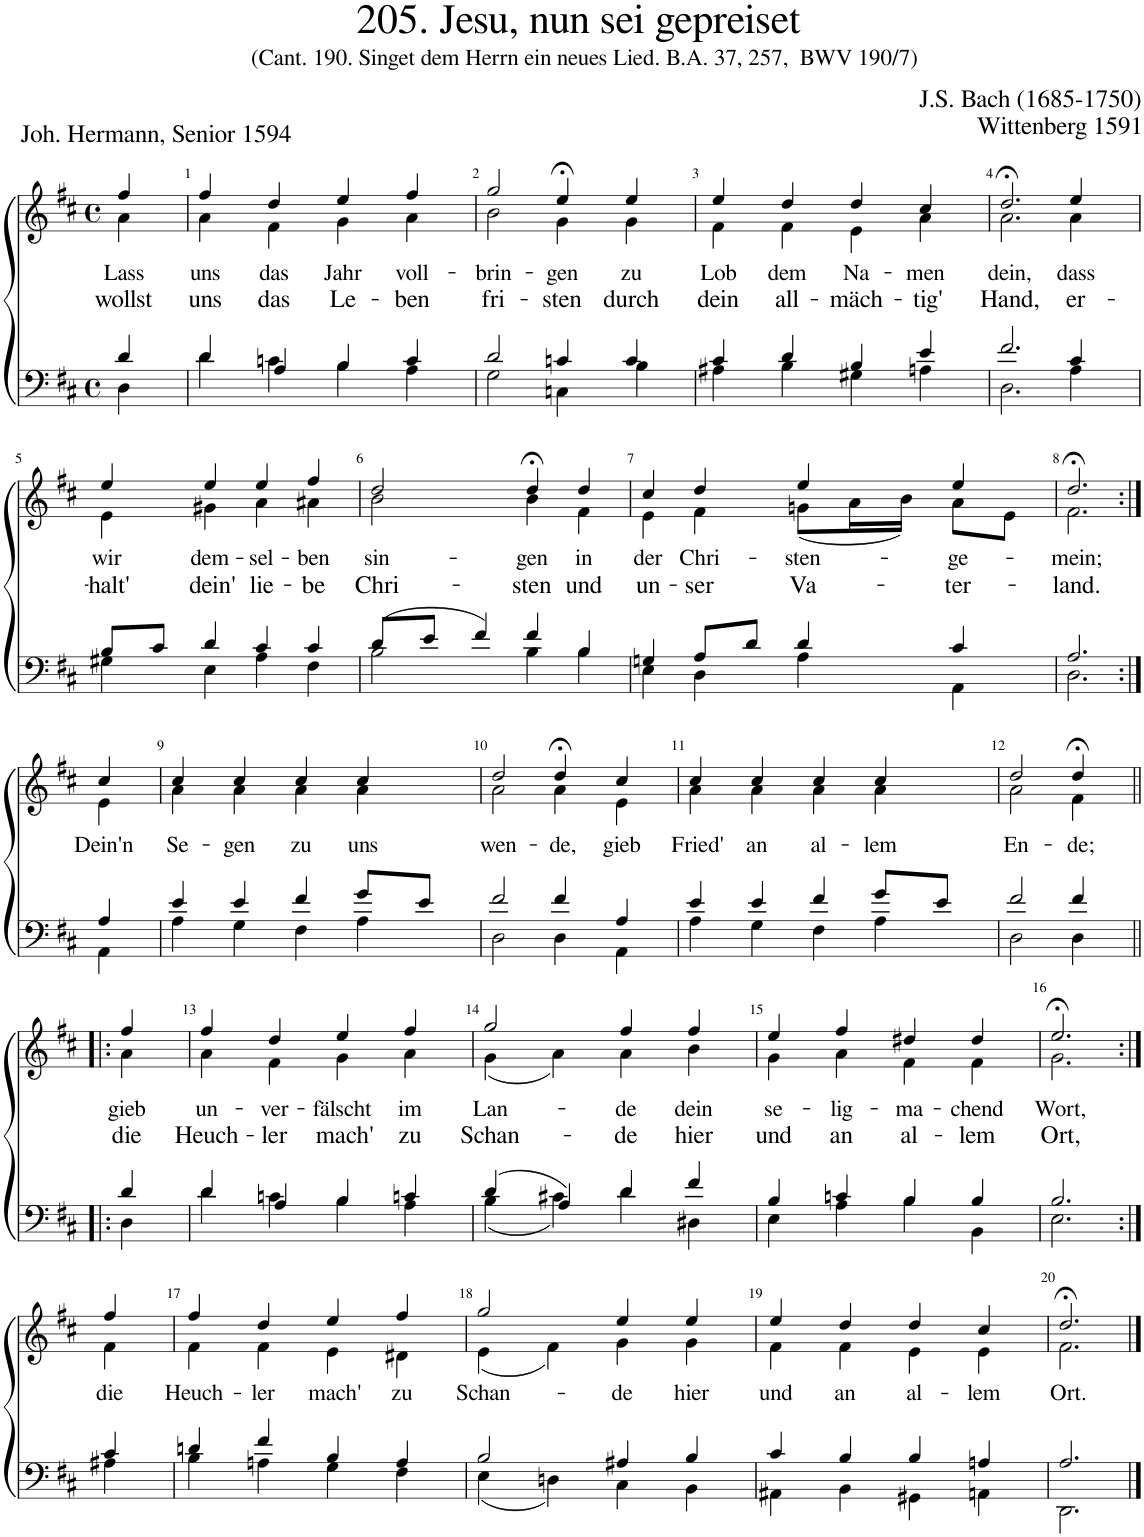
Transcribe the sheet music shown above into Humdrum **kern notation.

**kern	**kern	**kern	**kern	**kern	**text	**text	**kern	**kern	**kern	**kern	**kern	**kern	**kern	**kern	**kern	**kern
*part15	*part14	*part13	*part12	*part11	*part11	*part11	*part10	*part9	*part8	*part7	*part6	*part5	*part4	*part3	*part2	*part1
*staff15	*staff14	*staff13	*staff12	*staff11	*staff11	*staff11	*staff10	*staff9	*staff8	*staff7	*staff6	*staff5	*staff4	*staff3	*staff2	*staff1
*I"Contrabass	*I"Violoncello	*I"Contrabassoon	*I"Tenor/Bass	*I"Soprano/Alto	*	*	*I"Viola	*I"Violino II	*I"Violino I	*I"Oboe III	*I"Oboe II	*I"Oboe I	*I"Timpani	*I"Tromba III	*I"Tromba II	*I"Tromba I
*I'Cb.	*I'Vc.	*I'Cbsn.	*	*	*	*	*I'Vla.	*I'Vln. II	*I'Vln. I	*I'Ob. III	*I'Ob. II	*I'Ob. I	*I'Timp.	*I'Tr. III	*I'Tr. II	*I'Tr. I
*stria5	*stria5	*stria5	*	*	*	*	*stria5	*stria5	*stria5	*stria5	*stria5	*stria5	*stria5	*stria5	*stria5	*stria5
*clefFv4	*clefF4	*clefF4	*clefF4	*clefG2	*	*	*clefC3	*clefG2	*clefG2	*clefG2	*clefG2	*clefG2	*clefF4	*clefG2	*clefG2	*clefG2
*ITrd7c12	*	*	*	*	*	*	*	*	*	*	*	*	*	*	*	*
*k[f#c#]	*k[f#c#]	*k[f#c#]	*k[f#c#]	*k[f#c#]	*	*	*k[f#c#]	*k[f#c#]	*k[f#c#]	*k[f#c#]	*k[f#c#]	*k[f#c#]	*k[f#c#]	*k[f#c#]	*k[f#c#]	*k[f#c#]
*M4/4	*M4/4	*M4/4	*M4/4	*M4/4	*	*	*M4/4	*M4/4	*M4/4	*M4/4	*M4/4	*M4/4	*M4/4	*M4/4	*M4/4	*M4/4
*met(c)	*met(c)	*met(c)	*met(c)	*met(c)	*	*	*met(c)	*met(c)	*met(c)	*met(c)	*met(c)	*met(c)	*met(c)	*met(c)	*met(c)	*met(c)
=	=	=	=	=	=	=	=	=	=	=	=	=	=	=	=	=
*	*	*	*^	*	*	*	*	*	*	*	*	*	*	*	*	*
!	!	!	!	!	!	!LO:LY:b	!LO:LY:b	!	!	!	!	!	!	!	!	!	!
*	*	*	*	*	*^	*	*	*	*	*	*	*	*	*	*	*	*
4DD	4D	4D	4d/	4D\	4ff#/	4a\	Lass	wollst	4d	4a	4ff#	4d	4a	4ff#	4r	4r	4r	4r
=1	=1	=1	=1	=1	=1	=1	=1	=1	=1	=1	=1	=1	=1	=1	=1	=1	=1	=1
!	!	!	!	!	!	!	!LO:LY:b	!LO:LY:b	!	!	!	!	!	!	!	!	!	!
4D	4d	4d	4d/	4d\	4ff#/	4a\	uns	uns	4d	4a	4ff#	4d	4a	4ff#	1r	1r	1r	1r
!	!	!	!	!	!	!	!LO:LY:b	!LO:LY:b	!	!	!	!	!	!	!	!	!	!
4Cn	4cn	4cn	4A/	4cn\	4dd/	4f#\	das	das	4A	4f#	4dd	4f#	4a	4dd	.	.	.	.
!	!	!	!	!	!	!	!LO:LY:b	!LO:LY:b	!	!	!	!	!	!	!	!	!	!
4BB	4B	4B	4B/	4B\	4ee/	4g\	Jahr	Le-	4B	4g	4ee	4g	4b	4ee	.	.	.	.
!	!	!	!	!	!	!	!LO:LY:b	!LO:LY:b	!	!	!	!	!	!	!	!	!	!
4AA	4A	4A	4c/	4A\	4ff#/	4a\	voll-	-ben	4cn	4a	4ff#	4a	4ccn	4ff#	.	.	.	.
=2	=2	=2	=2	=2	=2	=2	=2	=2	=2	=2	=2	=2	=2	=2	=2	=2	=2	=2
!	!	!	!	!	!	!	!LO:LY:b	!LO:LY:b	!	!	!	!	!	!	!	!	!	!
2GG	2G	2G	2d/	2G\	2gg/	2b\	-brin-	fri-	2d	2b	2gg	2b	2dd	2gg	1r	1r	1r	1r
!	!	!	!	!	!	!	!LO:LY:b	!LO:LY:b	!	!	!	!	!	!	!	!	!	!
4CCn	4Cn	4Cn	4cn/	4Cn\	4ee;<,/	4g\	-gen	-sten	4cn	4g	4ee;<,	4g	4ccn	4ee;<	.	.	.	.
!	!	!	!	!	!	!	!LO:LY:b	!LO:LY:b	!	!	!	!	!	!	!	!	!	!
4BBB	4BB	4BB	4c/	4B\	4ee/	4g\	zu	durch	4c	4g	4ee	4g	4cc	4ee	.	.	.	.
=3	=3	=3	=3	=3	=3	=3	=3	=3	=3	=3	=3	=3	=3	=3	=3	=3	=3	=3
!	!	!	!	!	!	!	!LO:LY:b	!LO:LY:b	!	!	!	!	!	!	!	!	!	!
4AAA#X	4AA#X	4AA#X	4c#/	4A#X\	4ee/	4f#\	Lob	dein	4c#	4f#	4ee	4f#	4cc#X	4ee	2r	2r	2r	2r
!	!	!	!	!	!	!	!LO:LY:b	!LO:LY:b	!	!	!	!	!	!	!	!	!	!
4BBB	4BB	4BB	4d/	4B\	4dd/	4f#\	dem	all-	4d	4f#	4dd	4f#	4b	4dd	.	.	.	.
!	!	!	!	!	!	!	!LO:LY:b	!LO:LY:b	!	!	!	!	!	!	!	!	!	!
4GGG#X	4GG#X	4GG#X	4B/	4G#X\	4dd/	4e\	Na-	-mäch-	4B	4e	4dd	4e	8b/L	4dd/	8r	8r	8r	8r
.	.	.	.	.	.	.	.	.	.	.	.	.	8e/J	.	16D\LL	16d/LL	16ee\LL	16bb\LL
.	.	.	.	.	.	.	.	.	.	.	.	.	.	.	16D\JJ	16f#/JJ	16ee\JJ	16bb\JJ
!	!	!	!	!	!	!	!LO:LY:b	!LO:LY:b	!	!	!	!	!	!	!	!	!	!
4AAAn	4AAn	4AAn	4e/	4An\	4cc#/	4a\	-men	-tig'	4e	4a	4cc#	4e	4a	4cc#	8AA/L	8a/L	16ee\LL	16aa\LL
.	.	.	.	.	.	.	.	.	.	.	.	.	.	.	.	.	16gg\J	16bb\J
.	.	.	.	.	.	.	.	.	.	.	.	.	.	.	8AA/J	8a/J	16ff#\L	16aa\L
.	.	.	.	.	.	.	.	.	.	.	.	.	.	.	.	.	16ee\JJ	16gg\JJ
=4	=4	=4	=4	=4	=4	=4	=4	=4	=4	=4	=4	=4	=4	=4	=4	=4	=4	=4
!	!	!	!	!	!	!	!LO:LY:b	!LO:LY:b	!	!	!	!	!	!	!	!	!	!
2.DDD	2.DD	2.DD	2.f#/	2.D\	2.dd;<,/	2.a\	dein,	Hand,	2.f#	2.a	2.dd;<,	2.f#	2.a	2.dd	8D\L	8a\L	8dd\L	16ff#\LL
.	.	.	.	.	.	.	.	.	.	.	.	.	.	.	.	.	.	16ee\J
.	.	.	.	.	.	.	.	.	.	.	.	.	.	.	16D\L	16dd\L	16aa\L	16ff#\L
.	.	.	.	.	.	.	.	.	.	.	.	.	.	.	16D\JJ	16dd\JJ	16gg\JJ	16gg\JJ
.	.	.	.	.	.	.	.	.	.	.	.	.	.	.	16D\LL	16dd\LL	16aa\LL	16ff#\LL
.	.	.	.	.	.	.	.	.	.	.	.	.	.	.	16D\J	16a\J	16bb\J	16gg\J
.	.	.	.	.	.	.	.	.	.	.	.	.	.	.	16D\L	16dd\L	16aa\L	16ff#\L
.	.	.	.	.	.	.	.	.	.	.	.	.	.	.	16D\JJ	16a\JJ	16gg\JJ	16ee\JJ
.	.	.	.	.	.	.	.	.	.	.	.	.	.	.	4D	4a	4ff#	4dd
!	!	!	!	!	!	!	!LO:LY:b	!LO:LY:b	!	!	!	!	!	!	!	!	!	!
4AA	4A	4A	4c#/	4A\	4ee/	4a\	dass	er-	4c#	4a	4ee	4a	4cc#	4ee	4r	4r	4r	4r
!!LO:LB:g=z
=5	=5	=5	=5	=5	=5	=5	=5	=5	=5	=5	=5	=5	=5	=5	=5	=5	=5	=5
!	!	!	!	!	!	!	!LO:LY:b	!LO:LY:b	!	!	!	!	!	!	!	!	!	!
*	*	*	*	*	*	*	*	*	*	*	*	*	*	*	*	*	*	*^
4GG#X	4G#X	4G#X	8B/L	4G#X\	4ee/	4e\	wir	halt'	8B/L	4e	4ee	4e	4b	4ee	1r	1r	1r	1r	1r
.	.	.	8c#/J	.	.	.	.	.	8c#/J	.	.	.	.	.	.	.	.	.	.
!	!	!	!	!	!	!	!LO:LY:b	!LO:LY:b	!	!	!	!	!	!	!	!	!	!	!
4EE	4E	4E	4d/	4E\	4ee/	4g#X\	dem-	dein'	4d	4g#X	4ee	4g#X	4b	4ee	.	.	.	.	.
!	!	!	!	!	!	!	!LO:LY:b	!LO:LY:b	!	!	!	!	!	!	!	!	!	!	!
4AA	4A	4A	4c#/	4A\	4ee/	4a\	-sel-	lie-	4c#	4a	4ee	4a	4cc#	4ee	.	.	.	.	.
!	!	!	!	!	!	!	!LO:LY:b	!LO:LY:b	!	!	!	!	!	!	!	!	!	!	!
4FF#	4F#	4F#	4c#/	4F#\	4ff#/	4a#X\	-ben	-be	4c#	4a#X	4ff#	4a#X	4cc#	4ff#	.	.	.	.	.
*	*	*	*	*	*	*	*	*	*	*	*	*	*	*	*	*	*	*v	*v
=6	=6	=6	=6	=6	=6	=6	=6	=6	=6	=6	=6	=6	=6	=6	=6	=6	=6	=6
!	!	!	!	!	!	!	!LO:LY:b	!LO:LY:b	!	!	!	!	!	!	!	!	!	!
2BB	2B	2B	(8d/L	2B\	2dd/	2b\	sin-	Chri-	(8d\L	2b	2dd	2f#	2b	2dd	1r	1r	1r	1r
.	.	.	8e/J	.	.	.	.	.	8e\J	.	.	.	.	.	.	.	.	.
.	.	.	4f#/)	.	.	.	.	.	4f#)	.	.	.	.	.	.	.	.	.
!	!	!	!	!	!	!	!LO:LY:b	!LO:LY:b	!	!	!	!	!	!	!	!	!	!
4BB	4B	4B	4f#/	4B\	4dd;<,/	4b\	-gen	-sten	4f#	4b	4dd;<,	4f#	4b	4dd	.	.	.	.
!	!	!	!	!	!	!	!LO:LY:b	!LO:LY:b	!	!	!	!	!	!	!	!	!	!
4BB	4B	4B	4B/	4B\	4dd/	4f#\	in	und	4B	4f#	4dd	4f#	4b	4dd	.	.	.	.
=7	=7	=7	=7	=7	=7	=7	=7	=7	=7	=7	=7	=7	=7	=7	=7	=7	=7	=7
!	!	!	!	!	!	!	!LO:LY:b	!LO:LY:b	!	!	!	!	!	!	!	!	!	!
4EE	4E	4E	4Gn/	4E\	4cc#/	4e\	der	un-	4Gn	4e	4cc#	4e	4g	4cc#	2r	2r	2r	2r
!	!	!	!	!	!	!	!LO:LY:b	!LO:LY:b	!	!	!	!	!	!	!	!	!	!
4DD	4D	4D	8A/L	4D\	4dd/	4f#\	Chri-	-ser	8A/L	4f#	4dd	8f#/L	4a	4dd	.	.	.	.
.	.	.	8d/J	.	.	.	.	.	8d/J	.	.	8dd/J	.	.	.	.	.	.
!	!	!	!	!	!	!	!LO:LY:b	!LO:LY:b	!	!	!	!	!	!	!	!	!	!
4AA	4A	4A	4d/	4A\	4ee/	(8gn\L	-sten-	Va-	4d	8gn/L	4ee	4dd	4a	4ee	8r	8r	8r	8r
.	.	.	.	.	.	16a\L	.	.	.	16a/L	.	.	.	.	16AA/LL	16a/LL	16ee\LL	16aa\LL
.	.	.	.	.	.	16b\JJ)	.	.	.	16b/JJ	.	.	.	.	16AA/JJ	16a/JJ	16ee\JJ	16gg\JJ
!	!	!	!	!	!	!	!LO:LY:b	!LO:LY:b	!	!	!	!	!	!	!	!	!	!
4AAA	4AA	4AA	4c#/	4AA\	4ee/	8a\L	-ge-	-ter-	4c#	8a/L	4ee	4cc#	4a	4ee	8AA/L	8a/L	16ee\LL	16aa\LL
.	.	.	.	.	.	.	.	.	.	.	.	.	.	.	.	.	16gg\J	16bb\J
.	.	.	.	.	.	8e\J	.	.	.	8e/J	.	.	.	.	8AA/J	8a/J	16ff#\L	16aa\L
.	.	.	.	.	.	.	.	.	.	.	.	.	.	.	.	.	16ee\JJ	16gg\JJ
=8	=8	=8	=8	=8	=8	=8	=8	=8	=8	=8	=8	=8	=8	=8	=8	=8	=8	=8
!	!	!	!	!	!	!	!LO:LY:b	!LO:LY:b	!	!	!	!	!	!	!	!	!	!
2.DD	2.D	2.D	2.A/	2.D\	2.dd;<,/	2.f#\	-mein;	-land.	2.A	2.f#	2.dd,	2.f#	2.a	2.dd	8D\L	8a/L	8dd\L	16ff#\LL
.	.	.	.	.	.	.	.	.	.	.	.	.	.	.	.	.	.	16ee\J
.	.	.	.	.	.	.	.	.	.	.	.	.	.	.	16D\L	16dd/L	16aa\L	16ff#\L
.	.	.	.	.	.	.	.	.	.	.	.	.	.	.	16D\JJ	16a/JJ	16gg\JJ	16gg\JJ
.	.	.	.	.	.	.	.	.	.	.	.	.	.	.	16D\LL	16dd\LL	16aa\LL	16ff#\LL
.	.	.	.	.	.	.	.	.	.	.	.	.	.	.	16D\J	16a\J	16bb\J	16gg\J
.	.	.	.	.	.	.	.	.	.	.	.	.	.	.	16D\L	16dd\L	16aa\L	16ff#\L
.	.	.	.	.	.	.	.	.	.	.	.	.	.	.	16D\JJ	16a\JJ	16gg\JJ	16ee\JJ
.	.	.	.	.	.	.	.	.	.	.	.	.	.	.	4D	4a	4ff#	4dd
!!LO:LB:g=z
=8X1:|!	=8X1:|!	=8X1:|!	=8X1:|!	=8X1:|!	=8X1:|!	=8X1:|!	=8X1:|!	=8X1:|!	=8X1:|!	=8X1:|!	=8X1:|!	=8X1:|!	=8X1:|!	=8X1:|!	=8X1:|!	=8X1:|!	=8X1:|!	=8X1:|!
!	!	!	!	!	!	!	!LO:LY:b	!	!	!	!	!	!	!	!	!	!	!
4AAA	4AA	4AA	4A/	4AA\	4cc#/	4e\	Dein'n	.	4A	4e	4cc#	4e	4a	4cc#	4r	4r	4r	4r
=9	=9	=9	=9	=9	=9	=9	=9	=9	=9	=9	=9	=9	=9	=9	=9	=9	=9	=9
!	!	!	!	!	!	!	!LO:LY:b	!	!	!	!	!	!	!	!	!	!	!
4AA	4A	4A	4e/	4A\	4cc#/	4a\	Se-	.	4e	4a	4cc#	4e	4a	4cc#	2r	2r	2r	2r
!	!	!	!	!	!	!	!LO:LY:b	!	!	!	!	!	!	!	!	!	!	!
4GG	4G	4G	4e/	4G\	4cc#/	4a\	-gen	.	4e	4a	4cc#	4e	4a	4cc#	.	.	.	.
!	!	!	!	!	!	!	!LO:LY:b	!	!	!	!	!	!	!	!	!	!	!
4FF#	4F#	4F#	4f#/	4F#\	4cc#/	4a\	zu	.	4f#	4a	4cc#	4f#	4a	4cc#	8r	8r	8r	8r
.	.	.	.	.	.	.	.	.	.	.	.	.	.	.	16AA/LL	16a/LL	16ee\LL	16aa\LL
.	.	.	.	.	.	.	.	.	.	.	.	.	.	.	16AA/JJ	16a/JJ	16ee\JJ	16gg\JJ
!	!	!	!	!	!	!	!LO:LY:b	!	!	!	!	!	!	!	!	!	!	!
4AA	4A	4A	8g/L	4A\	4cc#/	4a\	uns	.	8g\L	4a	4cc#	8g/L	4a	4cc#	8AA/L	8a/L	16ee\LL	16aa\LL
.	.	.	.	.	.	.	.	.	.	.	.	.	.	.	.	.	16gg\J	16bb\J
.	.	.	8e/J	.	.	.	.	.	8e\J	.	.	8e/J	.	.	8AA/J	8a/J	16ff#\L	16aa\L
.	.	.	.	.	.	.	.	.	.	.	.	.	.	.	.	.	16ee\JJ	16gg\JJ
=10	=10	=10	=10	=10	=10	=10	=10	=10	=10	=10	=10	=10	=10	=10	=10	=10	=10	=10
!	!	!	!	!	!	!	!LO:LY:b	!	!	!	!	!	!	!	!	!	!	!
2DD	2D	2D	2f#/	2D\	2dd/	2a\	wen-	.	2f#	2a	2dd	2f#	2a	2dd	8D\L	8a/L	8dd\L	16ff#\LL
.	.	.	.	.	.	.	.	.	.	.	.	.	.	.	.	.	.	16ee\J
.	.	.	.	.	.	.	.	.	.	.	.	.	.	.	16D\L	16dd/L	16gg\L	16ff#\L
.	.	.	.	.	.	.	.	.	.	.	.	.	.	.	16D\JJ	16a/JJ	16ff#\JJ	16gg\JJ
.	.	.	.	.	.	.	.	.	.	.	.	.	.	.	16D\LL	16dd\LL	16gg\LL	16ff#\LL
.	.	.	.	.	.	.	.	.	.	.	.	.	.	.	16D\J	16a\J	16aa\J	16gg\J
.	.	.	.	.	.	.	.	.	.	.	.	.	.	.	16D\L	16dd\L	16gg\L	16ff#\L
.	.	.	.	.	.	.	.	.	.	.	.	.	.	.	16D\JJ	16a\JJ	16ff#\JJ	16ee\JJ
!	!	!	!	!	!	!	!LO:LY:b	!	!	!	!	!	!	!	!	!	!	!
4DD	4D	4D	4f#/	4D\	4dd;<,/	4a\	-de,	.	4f#	4a	4dd;<,	4f#	4a	4dd	4D	4a	4ee	4dd
!	!	!	!	!	!	!	!LO:LY:b	!	!	!	!	!	!	!	!	!	!	!
4AAA	4AA	4AA	4A/	4AA\	4cc#/	4e\	gieb	.	4A	4e	4cc#	4e	4a	4cc#	4r	4r	4r	4r
=11	=11	=11	=11	=11	=11	=11	=11	=11	=11	=11	=11	=11	=11	=11	=11	=11	=11	=11
!	!	!	!	!	!	!	!LO:LY:b	!	!	!	!	!	!	!	!	!	!	!
4AA	4A	4A	4e/	4A\	4cc#/	4a\	Fried'	.	4e	4a	4cc#	4e	4a	4cc#	2r	2r	2r	2r
!	!	!	!	!	!	!	!LO:LY:b	!	!	!	!	!	!	!	!	!	!	!
4GG	4G	4G	4e/	4G\	4cc#/	4a\	an	.	4e	4a	4cc#	4e	4a	4cc#	.	.	.	.
!	!	!	!	!	!	!	!LO:LY:b	!	!	!	!	!	!	!	!	!	!	!
4FF#	4F#	4F#	4f#/	4F#\	4cc#/	4a\	al-	.	4f#	4a	4cc#	4f#	4a	4cc#	8r	8r	8r	8r
.	.	.	.	.	.	.	.	.	.	.	.	.	.	.	16AA/LL	16a/LL	16ee\LL	16aa\LL
.	.	.	.	.	.	.	.	.	.	.	.	.	.	.	16AA/JJ	16a/JJ	16ee\JJ	16gg\JJ
!	!	!	!	!	!	!	!LO:LY:b	!	!	!	!	!	!	!	!	!	!	!
4AA	4A	4A	8g/L	4A\	4cc#/	4a\	-lem	.	8g\L	4a	4cc#	8g/L	4a	4cc#	8AA/L	8a/L	16ee\LL	16aa\LL
.	.	.	.	.	.	.	.	.	.	.	.	.	.	.	.	.	16gg\J	16bb\J
.	.	.	8e/J	.	.	.	.	.	8e\J	.	.	8e/J	.	.	8AA/J	8a/J	16ff#\L	16aa\L
.	.	.	.	.	.	.	.	.	.	.	.	.	.	.	.	.	16ee\JJ	16gg\JJ
=12	=12	=12	=12	=12	=12	=12	=12	=12	=12	=12	=12	=12	=12	=12	=12	=12	=12	=12
!	!	!	!	!	!	!	!LO:LY:b	!	!	!	!	!	!	!	!	!	!	!
2DD	2D	2D	2f#/	2D\	2dd/	2a\	En-	.	2f#	2a	2dd	2f#	2a	2dd	8D\L	8a/L	8dd\L	16ff#\LL
.	.	.	.	.	.	.	.	.	.	.	.	.	.	.	.	.	.	16ee\J
.	.	.	.	.	.	.	.	.	.	.	.	.	.	.	16D\L	16dd/L	16aa\L	16ff#\L
.	.	.	.	.	.	.	.	.	.	.	.	.	.	.	16D\JJ	16a/JJ	16gg\JJ	16gg\JJ
.	.	.	.	.	.	.	.	.	.	.	.	.	.	.	16D\LL	16dd\LL	16aa\LL	16ff#\LL
.	.	.	.	.	.	.	.	.	.	.	.	.	.	.	16D\J	16a\J	16bb\J	16gg\J
.	.	.	.	.	.	.	.	.	.	.	.	.	.	.	16D\L	16dd\L	16aa\L	16ff#\L
.	.	.	.	.	.	.	.	.	.	.	.	.	.	.	16D\JJ	16a\JJ	16gg\JJ	16ee\JJ
!	!	!	!	!	!	!	!LO:LY:b	!	!	!	!	!	!	!	!	!	!	!
4DD	4D	4D	4f#/	4D\	4dd;<,/	4f#\	-de;	.	4f#	4f#	4dd;<,	4f#	4a	4dd	4D	4a	4ff#	4dd
!!LO:LB:g=z
=12X2!|:	=12X2!|:	=12X2!|:	=12X2!|:	=12X2!|:	=12X2!|:	=12X2!|:	=12X2!|:	=12X2!|:	=12X2!|:	=12X2!|:	=12X2!|:	=12X2!|:	=12X2!|:	=12X2!|:	=12X2!|:	=12X2!|:	=12X2!|:	=12X2!|:
!	!	!	!	!	!	!	!LO:LY:b	!LO:LY:b	!	!	!	!	!	!	!	!	!	!
4DD	4D	4D	4d/	4D\	4ff#/	4a\	gieb	die	4d	4a	4ff#	4a	4dd	4ff#	4r	4r	4r	4r
=13	=13	=13	=13	=13	=13	=13	=13	=13	=13	=13	=13	=13	=13	=13	=13	=13	=13	=13
!	!	!	!	!	!	!	!LO:LY:b	!LO:LY:b	!	!	!	!	!	!	!	!	!	!
4D	4d	4d	4d/	4d\	4ff#/	4a\	un-	Heuch-	4d	4a	4ff#	4a	4dd	4ff#	1r	1r	1r	1r
!	!	!	!	!	!	!	!LO:LY:b	!LO:LY:b	!	!	!	!	!	!	!	!	!	!
4Cn	4cn	4cn	4A/	4cn\	4dd/	4f#\	-ver-	-ler	4A	4f#	4dd	4f#	4a	4dd	.	.	.	.
!	!	!	!	!	!	!	!LO:LY:b	!LO:LY:b	!	!	!	!	!	!	!	!	!	!
4BB	4B	4B	4B/	4B\	4ee/	4g\	-fälscht	mach'	4B	4g	4ee	4g	4b	4ee	.	.	.	.
!	!	!	!	!	!	!	!LO:LY:b	!LO:LY:b	!	!	!	!	!	!	!	!	!	!
4AA	4A	4A	4cn/	4A\	4ff#/	4a\	im	zu	4cn	4a	4ff#	4a	4ccn	4ff#	.	.	.	.
=14	=14	=14	=14	=14	=14	=14	=14	=14	=14	=14	=14	=14	=14	=14	=14	=14	=14	=14
!	!	!	!	!	!	!	!LO:LY:b	!LO:LY:b	!	!	!	!	!	!	!	!	!	!
4BB	4B	4B	(4d/	(4B\	2gg/	(4g\	Lan-	Schan-	(4d	4g	2gg	4g	4dd	2gg	1r	1r	1r	1r
4C#	4c#X	4c#	4A/)	4c#X\)	.	4a\)	.	.	4A)	4a	.	4e	4a	.	.	.	.	.
!	!	!	!	!	!	!	!LO:LY:b	!LO:LY:b	!	!	!	!	!	!	!	!	!	!
4D	4d	4d	4d/	4d\	4ff#/	4a\	-de	-de	4d	4a	4ff#	4d	4a	4ff#	.	.	.	.
!	!	!	!	!	!	!	!LO:LY:b	!LO:LY:b	!	!	!	!	!	!	!	!	!	!
4DD#X	4D#X	4D#X	4f#/	4D#X\	4ff#/	4b\	dein	hier	4f#	4b	4ff#	4f#	4b	4ff#	.	.	.	.
=15	=15	=15	=15	=15	=15	=15	=15	=15	=15	=15	=15	=15	=15	=15	=15	=15	=15	=15
!	!	!	!	!	!	!	!LO:LY:b	!LO:LY:b	!	!	!	!	!	!	!	!	!	!
4EE	4E	4E	4B/	4E\	4ee/	4g\	se-	und	4B	4g	4ee	4g	4b	4ee	1r	1r	2r	2r
!	!	!	!	!	!	!	!LO:LY:b	!LO:LY:b	!	!	!	!	!	!	!	!	!	!
4AA	4A	4A	4cn/	4A\	4ff#/	4a\	-lig-	an	4cn	4a	4ff#	4a	4ccn	4ff#	.	.	.	.
!	!	!	!	!	!	!	!LO:LY:b	!LO:LY:b	!	!	!	!	!	!	!	!	!	!
4BB	4B	4B	4B/	4B\	4dd#X/	4f#\	-ma-	al-	4B	4f#	4dd#X	4f#	4b	4dd#X	.	.	8r	8r
.	.	.	.	.	.	.	.	.	.	.	.	.	.	.	.	.	16ff#\LL	16bb\LL
.	.	.	.	.	.	.	.	.	.	.	.	.	.	.	.	.	16ff#\JJ	16aa\JJ
!	!	!	!	!	!	!	!LO:LY:b	!LO:LY:b	!	!	!	!	!	!	!	!	!	!
4BBB	4BB	4BB	4B/	4BB\	4dd#/	4f#\	-chend	-lem	4B	4f#	4dd#	4f#	4b	4dd#	.	.	16ff#\LL	16bb\LL
.	.	.	.	.	.	.	.	.	.	.	.	.	.	.	.	.	16aa\J	16cccn\J
.	.	.	.	.	.	.	.	.	.	.	.	.	.	.	.	.	16gg\L	16bb\L
.	.	.	.	.	.	.	.	.	.	.	.	.	.	.	.	.	16ff#\JJ	16aa\JJ
=16	=16	=16	=16	=16	=16	=16	=16	=16	=16	=16	=16	=16	=16	=16	=16	=16	=16	=16
!	!	!	!	!	!	!	!LO:LY:b	!LO:LY:b	!	!	!	!	!	!	!	!	!	!
2.EE	2.E	2.E	2.B/	2.E\	2.ee;<,/	2.g\	Wort,	Ort,	2.B	2.g	2.ee,	2.g	2.b	2.ee	2r	2r	8ee\L	16gg\LL
.	.	.	.	.	.	.	.	.	.	.	.	.	.	.	.	.	.	16ff#\J
.	.	.	.	.	.	.	.	.	.	.	.	.	.	.	.	.	16bb\L	16gg\L
.	.	.	.	.	.	.	.	.	.	.	.	.	.	.	.	.	16aa\JJ	16aa\JJ
.	.	.	.	.	.	.	.	.	.	.	.	.	.	.	.	.	16bb\LL	16gg\LL
.	.	.	.	.	.	.	.	.	.	.	.	.	.	.	.	.	16cccn\J	16aa\J
.	.	.	.	.	.	.	.	.	.	.	.	.	.	.	.	.	16bb\L	16gg\L
.	.	.	.	.	.	.	.	.	.	.	.	.	.	.	.	.	16aa\JJ	16ff#\JJ
.	.	.	.	.	.	.	.	.	.	.	.	.	.	.	4r	4r	4gg	4ee
!!LO:LB:g=z
=16X3:|!	=16X3:|!	=16X3:|!	=16X3:|!	=16X3:|!	=16X3:|!	=16X3:|!	=16X3:|!	=16X3:|!	=16X3:|!	=16X3:|!	=16X3:|!	=16X3:|!	=16X3:|!	=16X3:|!	=16X3:|!	=16X3:|!	=16X3:|!	=16X3:|!
!	!	!	!	!	!	!	!LO:LY:b	!	!	!	!	!	!	!	!	!	!	!
4AA#X	4A#X	4A#X	4c#/	4A#X\	4ff#/	4f#\	die	.	4c#	4f#	4ff#	4f#	4cc#X	4ff#	4r	4r	4r	4r
=17	=17	=17	=17	=17	=17	=17	=17	=17	=17	=17	=17	=17	=17	=17	=17	=17	=17	=17
!	!	!	!	!	!	!	!LO:LY:b	!	!	!	!	!	!	!	!	!	!	!
4BB	4B	4B	4dn/	4B\	4ff#/	4f#\	Heuch-	.	4dn	4f#	4ff#	4d	4b	4ff#	1r	1r	1r	1r
!	!	!	!	!	!	!	!LO:LY:b	!	!	!	!	!	!	!	!	!	!	!
4AA	4An	4A	4f#/	4An\	4dd/	4f#\	-ler	.	4f#	4f#	4dd	4f#	4b	4dd	.	.	.	.
!	!	!	!	!	!	!	!LO:LY:b	!	!	!	!	!	!	!	!	!	!	!
4GG	4G	4G	4B/	4G\	4ee/	4e\	mach'	.	4B	4e	4ee	4g	4b	4ee	.	.	.	.
!	!	!	!	!	!	!	!LO:LY:b	!	!	!	!	!	!	!	!	!	!	!
4FF#	4F#	4F#	4A/	4F#\	4ff#/	4d#X\	zu	.	4A	4d#X	4ff#	4a	4dd#X	4ff#	.	.	.	.
=18	=18	=18	=18	=18	=18	=18	=18	=18	=18	=18	=18	=18	=18	=18	=18	=18	=18	=18
!	!	!	!	!	!	!	!LO:LY:b	!	!	!	!	!	!	!	!	!	!	!
(4EE	(4E	(4E	2B/	(4E\	2gg/	(4e\	Schan-	.	2B	4e	2gg	2b	2ee	2gg	1r	1r	1r	1r
4DD)	4Dn)	4D)	.	4Dn\)	.	4f#\)	.	.	.	4f#	.	.	.	.	.	.	.	.
!	!	!	!	!	!	!	!LO:LY:b	!	!	!	!	!	!	!	!	!	!	!
4CC#	4C#	4C#	4A#X/	4C#\	4ee/	4g\	-de	.	4A#X	4g	4ee	8e/L	4a#X	4ee	.	.	.	.
.	.	.	.	.	.	.	.	.	.	.	.	8f#/J	.	.	.	.	.	.
!	!	!	!	!	!	!	!LO:LY:b	!	!	!	!	!	!	!	!	!	!	!
4BBB	4BB	4BB	4B/	4BB\	4ee/	4g\	hier	.	4B	4g	4ee	4g	4b	4ee	.	.	.	.
=19	=19	=19	=19	=19	=19	=19	=19	=19	=19	=19	=19	=19	=19	=19	=19	=19	=19	=19
!	!	!	!	!	!	!	!LO:LY:b	!	!	!	!	!	!	!	!	!	!	!
4AAA#X	4AA#X	4AA#X	4c#/	4AA#X\	4ee/	4f#\	und	.	4c#	4f#	4ee	4f#	4cc#	4ee	2r	2r	2r	2r
!	!	!	!	!	!	!	!LO:LY:b	!	!	!	!	!	!	!	!	!	!	!
4BBB	4BB	4BB	4B/	4BB\	4dd/	4f#\	an	.	4B	4f#	4dd	4f#	4b	4dd	.	.	.	.
!	!	!	!	!	!	!	!LO:LY:b	!	!	!	!	!	!	!	!	!	!	!
4GGG#X	4GG#X	4GG#X	4B/	4GG#X\	4dd/	4e\	al-	.	4B	4e	4dd	4e	4b	4dd	8r	8r	8r	8r
.	.	.	.	.	.	.	.	.	.	.	.	.	.	.	16D\LL	16d/LL	16ee\LL	16bb\LL
.	.	.	.	.	.	.	.	.	.	.	.	.	.	.	16D\JJ	16f#/JJ	16ee\JJ	16bb\JJ
!	!	!	!	!	!	!	!LO:LY:b	!	!	!	!	!	!	!	!	!	!	!
4AAAn	4AAn	4AAn	4An/	4AAn\	4cc#/	4e\	-lem	.	4An	4e	4cc#	4e	4an	4cc#	8AA/L	8a/L	16ee\LL	16aa\LL
.	.	.	.	.	.	.	.	.	.	.	.	.	.	.	.	.	16gg\J	16bb\J
.	.	.	.	.	.	.	.	.	.	.	.	.	.	.	8AA/J	8a/J	16ff#\L	16aa\L
.	.	.	.	.	.	.	.	.	.	.	.	.	.	.	.	.	16ee\JJ	16gg\JJ
=20	=20	=20	=20	=20	=20	=20	=20	=20	=20	=20	=20	=20	=20	=20	=20	=20	=20	=20
!	!	!	!	!	!	!	!LO:LY:b	!	!	!	!	!	!	!	!	!	!	!
2.DDD	2.DD	2.DD	2.A/	2.DD\	2.dd;</	2.f#\	Ort.	.	2.A	2.f#	2.dd	2.f#	2.a	2.dd	8D\L	8a\L	8dd\L	16ff#\LL
.	.	.	.	.	.	.	.	.	.	.	.	.	.	.	.	.	.	16ee\J
.	.	.	.	.	.	.	.	.	.	.	.	.	.	.	16D\L	16dd\L	16aa\L	16ff#\L
.	.	.	.	.	.	.	.	.	.	.	.	.	.	.	16D\JJ	16dd\JJ	16gg\JJ	16gg\JJ
.	.	.	.	.	.	.	.	.	.	.	.	.	.	.	16D\LL	16dd\LL	16aa\LL	16ff#\LL
.	.	.	.	.	.	.	.	.	.	.	.	.	.	.	16D\J	16a\J	16bb\J	16gg\J
.	.	.	.	.	.	.	.	.	.	.	.	.	.	.	16D\L	16dd\L	16aa\L	16ff#\L
.	.	.	.	.	.	.	.	.	.	.	.	.	.	.	16D\JJ	16a\JJ	16gg\JJ	16ee\JJ
.	.	.	.	.	.	.	.	.	.	.	.	.	.	.	4D	4a	8ff#	4dd
.	.	.	.	.	.	.	.	.	.	.	.	.	.	.	.	.	8r	.
*	*	*	*v	*v	*	*	*	*	*	*	*	*	*	*	*	*	*	*
*	*	*	*	*v	*v	*	*	*	*	*	*	*	*	*	*	*	*
==	==	==	==	==	==	==	==	==	==	==	==	==	==	==	==	==
*-	*-	*-	*-	*-	*-	*-	*-	*-	*-	*-	*-	*-	*-	*-	*-	*-
